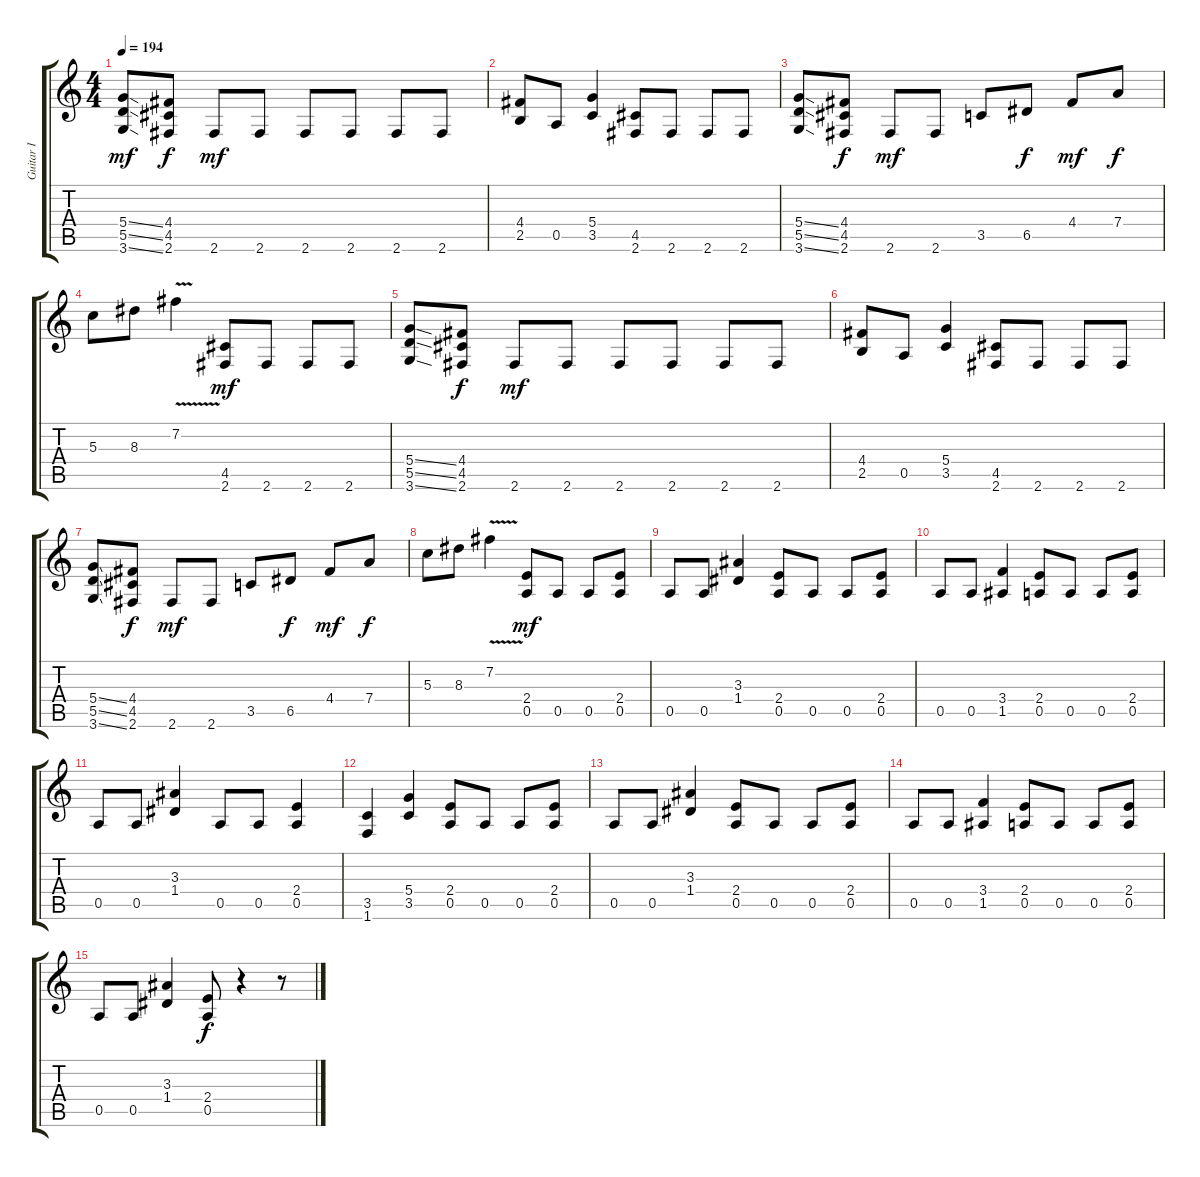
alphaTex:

\track ("Guitar I" "Guitar I") {instrument distortionguitar}
\staff {score tabs}
\tuning (E4 B3 G3 D3 A2 E2) {hide}
\ts (4 4)
\tempo 194
\clef g2
\ks c
(5.4{ss} 5.5{ss} 3.6{ss}).8{dy mf} (4.4 4.5 2.6).8{dy f} 2.6.8{dy mf} 2.6.8 2.6.8 2.6.8 2.6.8 2.6.8 |
(4.4 2.5).8 0.5.8 (5.4 3.5).4 (4.5 2.6).8 2.6.8 2.6.8 2.6.8 |
(5.4{ss} 5.5{ss} 3.6{ss}).8 (4.4 4.5 2.6).8{dy f} 2.6.8{dy mf} 2.6.8 3.5.8 6.5.8{dy f} 4.4.8{dy mf} 7.4.8{dy f} |
5.3.8 8.3.8 7.2{v}.4 (4.5 2.6).8{dy mf} 2.6.8 2.6.8 2.6.8 |
(5.4{ss} 5.5{ss} 3.6{ss}).8 (4.4 4.5 2.6).8{dy f} 2.6.8{dy mf} 2.6.8 2.6.8 2.6.8 2.6.8 2.6.8 |
(4.4 2.5).8 0.5.8 (5.4 3.5).4 (4.5 2.6).8 2.6.8 2.6.8 2.6.8 |
(5.4{ss} 5.5{ss} 3.6{ss}).8 (4.4 4.5 2.6).8{dy f} 2.6.8{dy mf} 2.6.8 3.5.8 6.5.8{dy f} 4.4.8{dy mf} 7.4.8{dy f} |
5.3.8 8.3.8 7.2{v}.4 (2.4 0.5).8{dy mf} 0.5.8 0.5.8 (2.4 0.5).8 |
0.5.8 0.5.8 (3.3 1.4).4 (2.4 0.5).8 0.5.8 0.5.8 (2.4 0.5).8 |
0.5.8 0.5.8 (3.4 1.5).4 (2.4 0.5).8 0.5.8 0.5.8 (2.4 0.5).8 |
0.5.8 0.5.8 (3.3 1.4).4 0.5.8 0.5.8 (2.4 0.5).4 |
(3.5 1.6).4 (5.4 3.5).4 (2.4 0.5).8 0.5.8 0.5.8 (2.4 0.5).8 |
0.5.8 0.5.8 (3.3 1.4).4 (2.4 0.5).8 0.5.8 0.5.8 (2.4 0.5).8 |
0.5.8 0.5.8 (3.4 1.5).4 (2.4 0.5).8 0.5.8 0.5.8 (2.4 0.5).8 |
0.5.8 0.5.8 (3.3 1.4).4 (2.4 0.5).8{dy f} r.4 r.8
